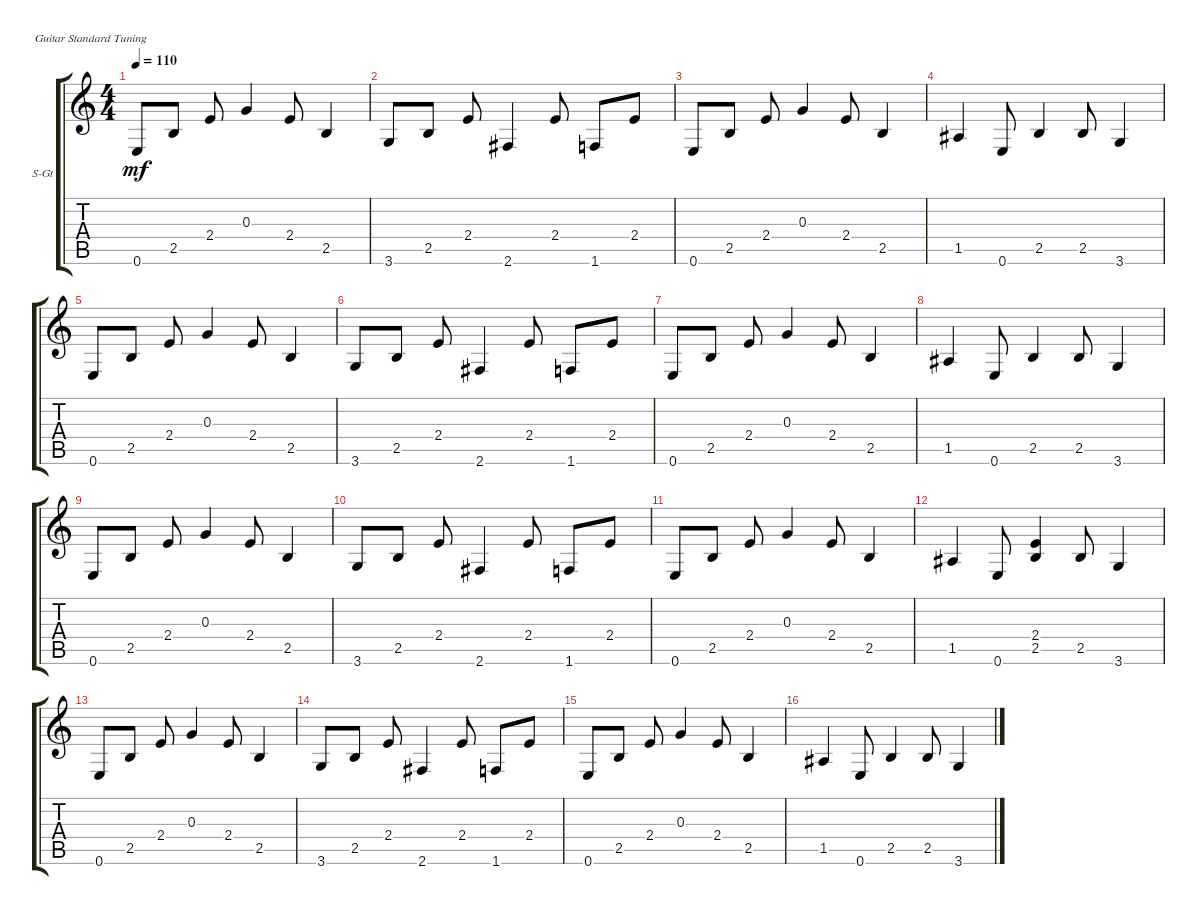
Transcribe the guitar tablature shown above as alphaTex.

\defaultSystemsLayout 4
\bracketExtendMode groupsimilarinstruments
\firstSystemTrackNameOrientation horizontal
\otherSystemsTrackNameOrientation horizontal
\track ("Steel Guitar" "S-Gt") {instrument acousticguitarsteel}
\staff {score tabs}
\tuning (E4 B3 G3 D3 A2 E2)
\ts (4 4)
\tempo 110
\clef g2
\ks c
0.6.8{dy mf instrument acousticguitarsteel} 2.5.8 2.4.8 0.3.4 2.4.8 2.5.4 |
3.6.8 2.5.8 2.4.8 2.6.4 2.4.8 1.6.8 2.4.8 |
0.6.8 2.5.8 2.4.8 0.3.4 2.4.8 2.5.4 |
1.5.4 0.6.8 2.5.4 2.5.8 3.6.4 |
0.6.8 2.5.8 2.4.8 0.3.4 2.4.8 2.5.4 |
3.6.8 2.5.8 2.4.8 2.6.4 2.4.8 1.6.8 2.4.8 |
0.6.8 2.5.8 2.4.8 0.3.4 2.4.8 2.5.4 |
1.5.4 0.6.8 2.5.4 2.5.8 3.6.4 |
0.6.8 2.5.8 2.4.8 0.3.4 2.4.8 2.5.4 |
3.6.8 2.5.8 2.4.8 2.6.4 2.4.8 1.6.8 2.4.8 |
0.6.8 2.5.8 2.4.8 0.3.4 2.4.8 2.5.4 |
1.5.4 0.6.8 (2.4 2.5).4 2.5.8 3.6.4 |
0.6.8 2.5.8 2.4.8 0.3.4 2.4.8 2.5.4 |
3.6.8 2.5.8 2.4.8 2.6.4 2.4.8 1.6.8 2.4.8 |
0.6.8 2.5.8 2.4.8 0.3.4 2.4.8 2.5.4 |
1.5.4 0.6.8 2.5.4 2.5.8 3.6.4
